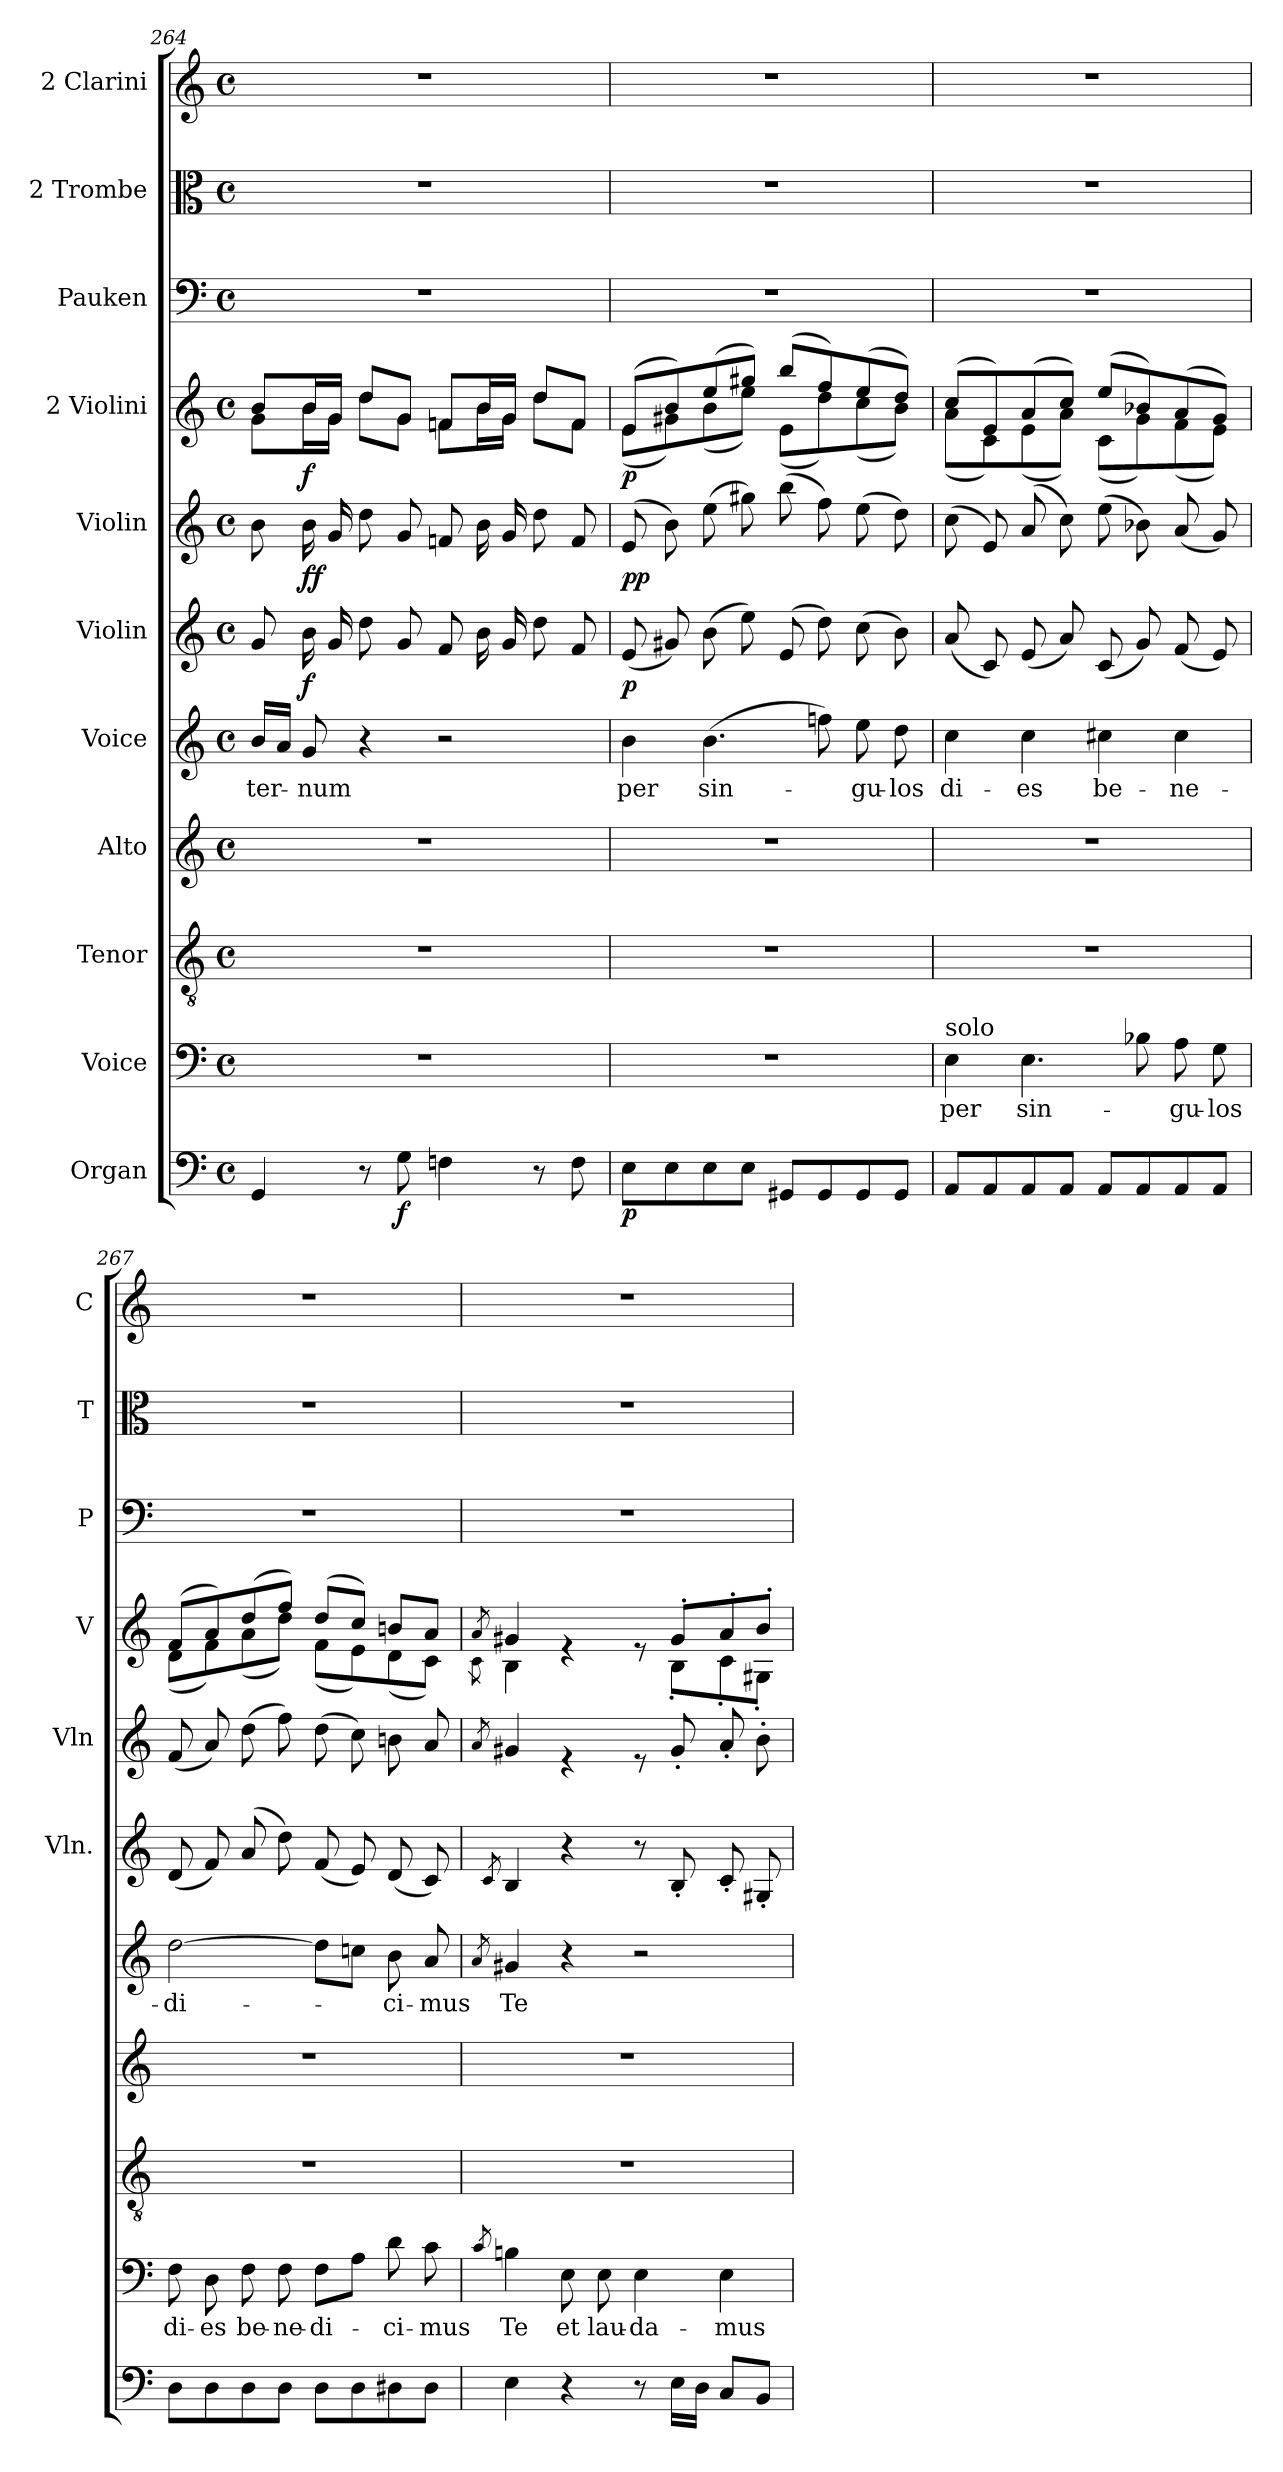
**kern	**dynam	**kern	**text	**kern	**kern	**kern	**text	**kern	**dynam	**kern	**dynam	**kern	**dynam	**kern	**kern	**kern
*part11	*part11	*part10	*part10	*part9	*part8	*part7	*part7	*part6	*part6	*part5	*part5	*part4	*part4	*part3	*part2	*part1
*staff11	*staff11	*staff10	*staff10	*staff9	*staff8	*staff7	*staff7	*staff6	*staff6	*staff5	*staff5	*staff4	*staff4	*staff3	*staff2	*staff1
*I"Organ	*	*I"Voice	*	*I"Tenor	*I"Alto	*I"Voice	*	*I"Violin	*	*I"Violin	*	*I"2 Violini	*	*I"Pauken	*I"2 Trombe	*I"2 Clarini
*	*	*	*	*	*	*	*	*I'Vln.	*	*I'Vln	*	*I'V	*	*I'P	*I'T	*I'C
*clefF4	*	*clefF4	*	*clefGv2	*clefG2	*clefG2	*	*clefG2	*	*clefG2	*	*clefG2	*	*clefF4	*clefC3	*clefG2
*k[]	*	*k[]	*	*k[]	*k[]	*k[]	*	*k[]	*	*k[]	*	*k[]	*	*k[]	*k[]	*k[]
*M4/4	*	*M4/4	*	*M4/4	*M4/4	*M4/4	*	*M4/4	*	*M4/4	*	*M4/4	*	*M4/4	*M4/4	*M4/4
*met(c)	*	*met(c)	*	*met(c)	*met(c)	*met(c)	*	*met(c)	*	*met(c)	*	*met(c)	*	*met(c)	*met(c)	*met(c)
=264	=264	=264	=264	=264	=264	=264	=264	=264	=264	=264	=264	=264	=264	=264	=264	=264
!	!	!	!	!	!	!	!LO:LY:b	!	!	!	!	!	!	!	!	!
*	*	*	*	*	*	*	*	*	*	*	*	*^	*	*	*	*
4GG/	.	1r	.	1r	1r	16b/LL	-ter-	8g/	.	8b\	.	8b/L	8g\L	.	1r	1r	1r
.	.	.	.	.	.	16a/JJ	.	.	.	.	.	.	.	.	.	.	.
!	!	!	!	!	!	!	!LO:LY:b	!	!LO:DY:b	!	!LO:DY:b	!	!	!	!	!	!
!	!	!	!	!	!	!	!	!	!	!	!LO:DY:n=1:b	!	!	!LO:DY:b	!	!	!
.	.	.	.	.	.	8g/	-num	16b\	f	16b\	f f	16b/L	16b\L	f	.	.	.
.	.	.	.	.	.	.	.	16g/	.	16g/	.	16g/JJ	16g\JJ	.	.	.	.
8r	.	.	.	.	.	4r	.	8dd\	.	8dd\	.	8dd/L	8dd\L	.	.	.	.
!	!LO:DY:b	!	!	!	!	!	!	!	!	!	!	!	!	!	!	!	!
8G\	f	.	.	.	.	.	.	8g/	.	8g/	.	8g/J	8g\J	.	.	.	.
4Fn\	.	.	.	.	.	2r	.	8f/	.	8fn/	.	8fn/L	8f\L	.	.	.	.
.	.	.	.	.	.	.	.	16b\	.	16b\	.	16b/L	16b\L	.	.	.	.
.	.	.	.	.	.	.	.	16g/	.	16g/	.	16g/JJ	16g\JJ	.	.	.	.
8r	.	.	.	.	.	.	.	8dd\	.	8dd\	.	8dd/L	8dd\L	.	.	.	.
8F\	.	.	.	.	.	.	.	8f/	.	8f/	.	8f/J	8f\J	.	.	.	.
!!LO:PB:g=z
=265	=265	=265	=265	=265	=265	=265	=265	=265	=265	=265	=265	=265	=265	=265	=265	=265	=265
!	!LO:DY:b	!	!	!	!	!	!LO:LY:b	!	!LO:DY:b	!	!LO:DY:b	!	!	!	!	!	!
!	!	!	!	!	!	!	!	!	!	!	!LO:DY:n=1:b	!	!	!LO:DY:b	!	!	!
8E\L	p	1r	.	1r	1r	4b\	per	(8e/	p	(8e/	p p	(8e/L	(8e\L	p	1r	1r	1r
8E\	.	.	.	.	.	.	.	8g#X/)	.	8b\)	.	8b/)	8g#X\)	.	.	.	.
!	!	!	!	!	!	!	!LO:LY:b	!	!	!	!	!	!	!	!	!	!
8E\	.	.	.	.	.	(4.b\	sin-	(8b\	.	(8ee\	.	(8ee/	(8b\	.	.	.	.
8E\J	.	.	.	.	.	.	.	8ee\)	.	8gg#X\)	.	8gg#X/J)	8ee\J)	.	.	.	.
8GG#X/L	.	.	.	.	.	.	.	(8e/	.	(8bb\	.	(8bb/L	(8e\L	.	.	.	.
8GG#/	.	.	.	.	.	8ffn\)	.	8dd\)	.	8ff\)	.	8ff/)	8dd\)	.	.	.	.
!	!	!	!	!	!	!	!LO:LY:b	!	!	!	!	!	!	!	!	!	!
8GG#/	.	.	.	.	.	8ee\	-gu-	(8cc\	.	(8ee\	.	(8ee/	(8cc\	.	.	.	.
!	!	!	!	!	!	!	!LO:LY:b	!	!	!	!	!	!	!	!	!	!
8GG#/J	.	.	.	.	.	8dd\	-los	8b\)	.	8dd\)	.	8dd/J)	8b\J)	.	.	.	.
=266	=266	=266	=266	=266	=266	=266	=266	=266	=266	=266	=266	=266	=266	=266	=266	=266	=266
!	!	!LO:TX:a:t=solo	!	!	!	!	!	!	!	!	!	!	!	!	!	!	!
!	!	!	!LO:LY:b	!	!	!	!LO:LY:b	!	!	!	!	!	!	!	!	!	!
8AA/L	.	4E\	per	1r	1r	4cc\	di-	(8a/	.	(8cc\	.	(8cc/L	(8a\L	.	1r	1r	1r
8AA/	.	.	.	.	.	.	.	8c/)	.	8e/)	.	8e/)	8c\)	.	.	.	.
!	!	!	!LO:LY:b	!	!	!	!LO:LY:b	!	!	!	!	!	!	!	!	!	!
8AA/	.	4.E\	sin-	.	.	4cc\	-es	(8e/	.	(8a/	.	(8a/	(8e\	.	.	.	.
8AA/J	.	.	.	.	.	.	.	8a/)	.	8cc\)	.	8cc/J)	8a\J)	.	.	.	.
!	!	!	!	!	!	!	!LO:LY:b	!	!	!	!	!	!	!	!	!	!
8AA/L	.	.	.	.	.	4cc#X\	be-	(8c/	.	(8ee\	.	(8ee/L	(8c\L	.	.	.	.
8AA/	.	8B-X\	.	.	.	.	.	8g/)	.	8b-X\)	.	8b-X/)	8g\)	.	.	.	.
!	!	!	!LO:LY:b	!	!	!	!LO:LY:b	!	!	!	!	!	!	!	!	!	!
8AA/	.	8A\	-gu-	.	.	4cc#\	-ne-	(8f/	.	(8a/	.	(8a/	(8f\	.	.	.	.
!	!	!	!LO:LY:b	!	!	!	!	!	!	!	!	!	!	!	!	!	!
8AA/J	.	8G\	-los	.	.	.	.	8e/)	.	8g/)	.	8g/J)	8e\J)	.	.	.	.
=267	=267	=267	=267	=267	=267	=267	=267	=267	=267	=267	=267	=267	=267	=267	=267	=267	=267
!	!	!	!LO:LY:b	!	!	!	!LO:LY:b	!	!	!	!	!	!	!	!	!	!
8D\L	.	8F\	di-	1r	1r	[2dd\	-di-	(8d/	.	(8f/	.	(8f/L	(8d\L	.	1r	1r	1r
!	!	!	!LO:LY:b	!	!	!	!	!	!	!	!	!	!	!	!	!	!
8D\	.	8D\	-es	.	.	.	.	8f/)	.	8a/)	.	8a/)	8f\)	.	.	.	.
!	!	!	!LO:LY:b	!	!	!	!	!	!	!	!	!	!	!	!	!	!
8D\	.	8F\	be-	.	.	.	.	(8a/	.	(8dd\	.	(8dd/	(8a\	.	.	.	.
!	!	!	!LO:LY:b	!	!	!	!	!	!	!	!	!	!	!	!	!	!
8D\J	.	8F\	-ne-	.	.	.	.	8dd\)	.	8ff\)	.	8ff/J)	8dd\J)	.	.	.	.
!	!	!	!LO:LY:b	!	!	!	!	!	!	!	!	!	!	!	!	!	!
8D\L	.	8F\L	-di-	.	.	8dd\L]	.	(8f/	.	(8dd\	.	(8dd/L	(8f\L	.	.	.	.
8D\	.	8A\J	.	.	.	8ccn\J	.	8e/)	.	8cc\)	.	8cc/J)	8e\)	.	.	.	.
!	!	!	!LO:LY:b	!	!	!	!LO:LY:b	!	!	!	!	!	!	!	!	!	!
8D#X\	.	8d\	-ci-	.	.	8b\	-ci-	(8d/	.	8bn\	.	8bn/L	(8d\	.	.	.	.
!	!	!	!LO:LY:b	!	!	!	!LO:LY:b	!	!	!	!	!	!	!	!	!	!
8D#\J	.	8c\	-mus	.	.	8a/	-mus	8c/)	.	8a/	.	8a/J	8c\J)	.	.	.	.
=268	=268	=268	=268	=268	=268	=268	=268	=268	=268	=268	=268	=268	=268	=268	=268	=268	=268
.	.	8qc/	.	.	.	8qa/	.	8qc/	.	8qa/	.	8qa/	8qc\	.	.	.	.
!	!	!	!LO:LY:b	!	!	!	!LO:LY:b	!	!	!	!	!	!	!	!	!	!
4E\	.	4Bn\	Te	1r	1r	4g#X/	Te	4B/	.	4g#X/	.	4g#X/	4B\	.	1r	1r	1r
!	!	!	!LO:LY:b	!	!	!	!	!	!	!	!	!	!	!	!	!	!
4r	.	8E\	et	.	.	4r	.	4r	.	4re	.	4re	4.ryy	.	.	.	.
!	!	!	!LO:LY:b	!	!	!	!	!	!	!	!	!	!	!	!	!	!
.	.	8E\	lau-	.	.	.	.	.	.	.	.	.	.	.	.	.	.
!	!	!	!LO:LY:b	!	!	!	!	!	!	!	!	!	!	!	!	!	!
8r	.	4E\	-da-	.	.	2r	.	8r	.	8re	.	8re	.	.	.	.	.
16E\LL	.	.	.	.	.	.	.	8B'/	.	8g#'/	.	8g#'/L	8B'\L	.	.	.	.
16D\JJ	.	.	.	.	.	.	.	.	.	.	.	.	.	.	.	.	.
!	!	!	!LO:LY:b	!	!	!	!	!	!	!	!	!	!	!	!	!	!
8C/L	.	4E\	-mus	.	.	.	.	8c'/	.	8a'/	.	8a'/	8c'\	.	.	.	.
8BB/J	.	.	.	.	.	.	.	8G#X'/	.	8b'\	.	8b'/J	8G#X'\J	.	.	.	.
*	*	*	*	*	*	*	*	*	*	*	*	*v	*v	*	*	*	*
=	=	=	=	=	=	=	=	=	=	=	=	=	=	=	=	=
*-	*-	*-	*-	*-	*-	*-	*-	*-	*-	*-	*-	*-	*-	*-	*-	*-
